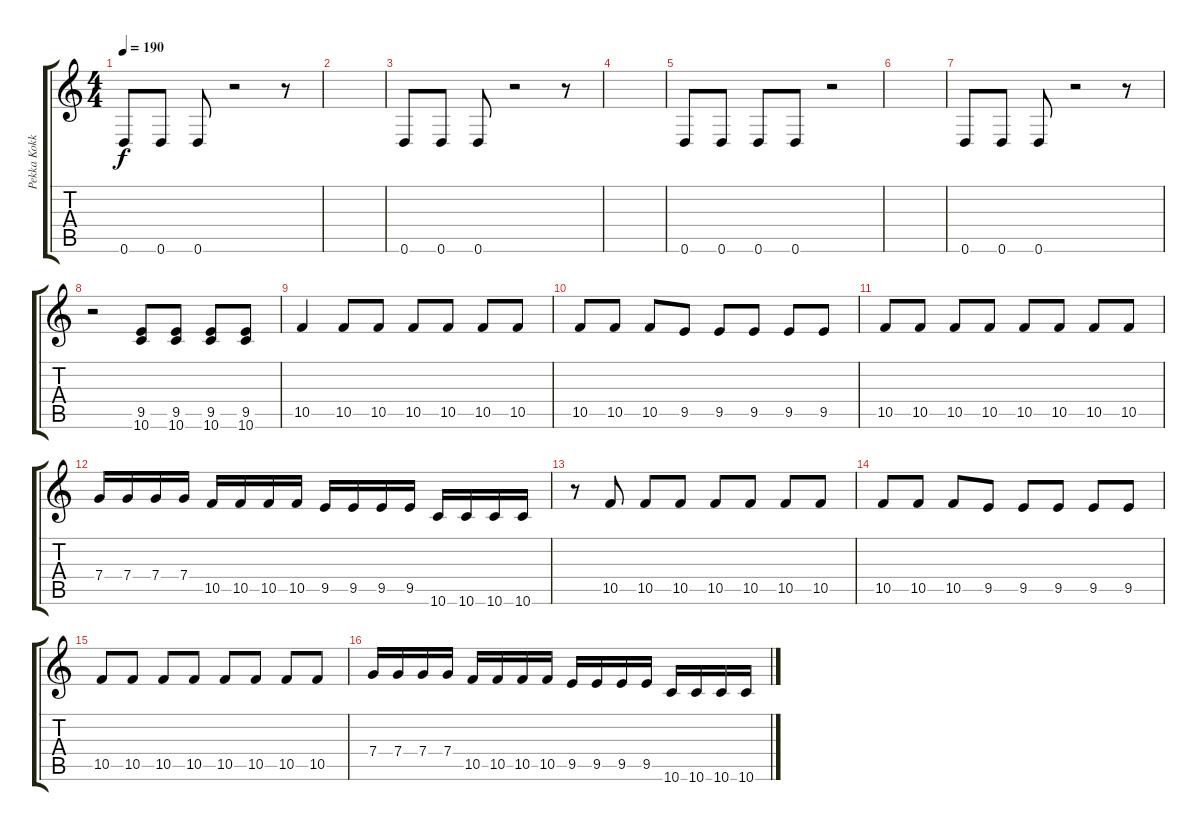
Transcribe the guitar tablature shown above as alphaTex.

\track ("Pekka Kokko" "Pekka Kokk") {instrument distortionguitar}
\staff {score tabs}
\tuning (D4 A3 F3 C3 G2 D2) {hide}
\ts (4 4)
\tempo 190
\clef g2
\ks c
0.6.8{dy f instrument distortionguitar} 0.6.8 0.6.8 r.2 r.8 |
|
0.6.8 0.6.8 0.6.8 r.2 r.8 |
|
0.6.8 0.6.8 0.6.8 0.6.8 r.2 |
|
0.6.8 0.6.8 0.6.8 r.2 r.8 |
r.2 (9.5 10.6).8 (9.5 10.6).8 (9.5 10.6).8 (9.5 10.6).8 |
10.5.4 10.5.8 10.5.8 10.5.8 10.5.8 10.5.8 10.5.8 |
10.5.8 10.5.8 10.5.8 9.5.8 9.5.8 9.5.8 9.5.8 9.5.8 |
10.5.8 10.5.8 10.5.8 10.5.8 10.5.8 10.5.8 10.5.8 10.5.8 |
7.4.16 7.4.16 7.4.16 7.4.16 10.5.16 10.5.16 10.5.16 10.5.16 9.5.16 9.5.16 9.5.16 9.5.16 10.6.16 10.6.16 10.6.16 10.6.16 |
r.8 10.5.8 10.5.8 10.5.8 10.5.8 10.5.8 10.5.8 10.5.8 |
10.5.8 10.5.8 10.5.8 9.5.8 9.5.8 9.5.8 9.5.8 9.5.8 |
10.5.8 10.5.8 10.5.8 10.5.8 10.5.8 10.5.8 10.5.8 10.5.8 |
7.4.16 7.4.16 7.4.16 7.4.16 10.5.16 10.5.16 10.5.16 10.5.16 9.5.16 9.5.16 9.5.16 9.5.16 10.6.16 10.6.16 10.6.16 10.6.16
